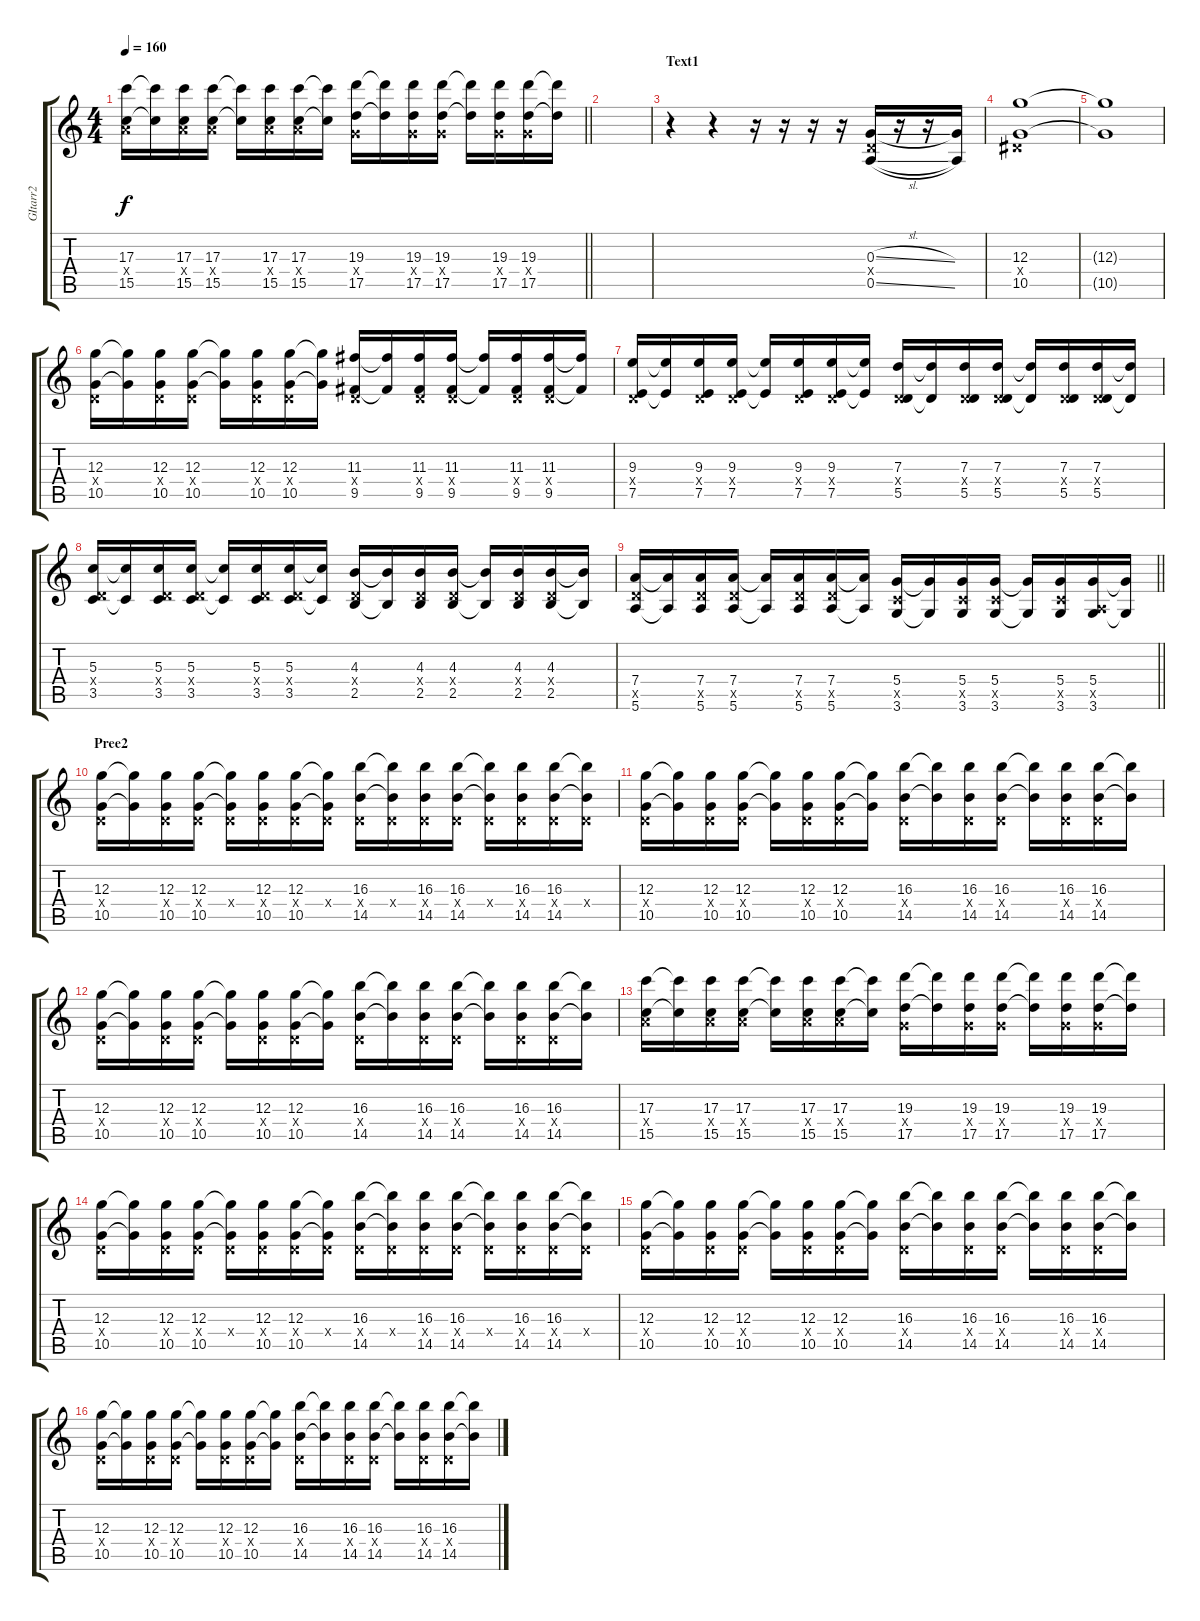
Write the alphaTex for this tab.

\track ("GItarr2" "GItarr2") {instrument distortionguitar}
\staff {score tabs}
\tuning (E4 B3 G3 D3 A2 E2) {hide}
\ts (4 4)
\tempo 160
\clef g2
\barLineRight lightlight
\ks c
(17.3 7.4{x} 15.5).16{dy f} (17.3{t} 15.5{t}).16 (17.3 7.4{x} 15.5).16 (17.3 7.4{x} 15.5).16 (17.3{t} 15.5{t}).16 (17.3 7.4{x} 15.5).16 (17.3 7.4{x} 15.5).16 (17.3{t} 15.5{t}).16 (19.3 5.4{x} 17.5).16 (19.3{t} 17.5{t}).16 (19.3 5.4{x} 17.5).16 (19.3 5.4{x} 17.5).16 (19.3{t} 17.5{t}).16 (19.3 5.4{x} 17.5).16 (19.3 5.4{x} 17.5).16 (19.3{t} 17.5{t}).16 |
|
\section ("" "Text1")
r.4 r.4 r.16 r.16 r.16 r.16 (0.3{sl} 0.4{x} 0.5{sl}).16 r.16 r.16 (0.3{t} 0.5{t}).16 |
(12.3 1.4{x} 10.5).1 |
(12.3{t} 10.5{t}).1 |
(12.3 0.4{x} 10.5).16 (12.3{t} 10.5{t}).16 (12.3 0.4{x} 10.5).16 (12.3 0.4{x} 10.5).16 (12.3{t} 10.5{t}).16 (12.3 0.4{x} 10.5).16 (12.3 0.4{x} 10.5).16 (12.3{t} 10.5{t}).16 (11.3 0.4{x} 9.5).16 (11.3{t} 9.5{t}).16 (11.3 0.4{x} 9.5).16 (11.3 0.4{x} 9.5).16 (11.3{t} 9.5{t}).16 (11.3 0.4{x} 9.5).16 (11.3 0.4{x} 9.5).16 (11.3{t} 9.5{t}).16 |
(9.3 0.4{x} 7.5).16 (9.3{t} 7.5{t}).16 (9.3 0.4{x} 7.5).16 (9.3 0.4{x} 7.5).16 (9.3{t} 7.5{t}).16 (9.3 0.4{x} 7.5).16 (9.3 0.4{x} 7.5).16 (9.3{t} 7.5{t}).16 (7.3 0.4{x} 5.5).16 (7.3{t} 5.5{t}).16 (7.3 0.4{x} 5.5).16 (7.3 0.4{x} 5.5).16 (7.3{t} 5.5{t}).16 (7.3 0.4{x} 5.5).16 (7.3 0.4{x} 5.5).16 (7.3{t} 5.5{t}).16 |
(5.3 0.4{x} 3.5).16 (5.3{t} 3.5{t}).16 (5.3 0.4{x} 3.5).16 (5.3 0.4{x} 3.5).16 (5.3{t} 3.5{t}).16 (5.3 0.4{x} 3.5).16 (5.3 0.4{x} 3.5).16 (5.3{t} 3.5{t}).16 (4.3 0.4{x} 2.5).16 (4.3{t} 2.5{t}).16 (4.3 0.4{x} 2.5).16 (4.3 0.4{x} 2.5).16 (4.3{t} 2.5{t}).16 (4.3 0.4{x} 2.5).16 (4.3 0.4{x} 2.5).16 (4.3{t} 2.5{t}).16 |
\barLineRight lightlight
(7.4 5.5{x} 5.6).16 (7.4{t} 5.6{t}).16 (7.4 5.5{x} 5.6).16 (7.4 5.5{x} 5.6).16 (7.4{t} 5.6{t}).16 (7.4 5.5{x} 5.6).16 (7.4 5.5{x} 5.6).16 (7.4{t} 5.6{t}).16 (5.4 3.5{x} 3.6).16 (5.4{t} 3.6{t}).16 (5.4 3.5{x} 3.6).16 (5.4 3.5{x} 3.6).16 (5.4{t} 3.6{t}).16 (5.4 3.5{x} 3.6).16 (5.4 0.5{x} 3.6).16 (5.4{t} 3.6{t}).16 |
\section ("" "Pree2")
(12.3 0.4{x} 10.5).16 (12.3{t} 10.5{t}).16 (12.3 0.4{x} 10.5).16 (12.3 0.4{x} 10.5).16 (12.3{t} 0.4{x} 10.5{t}).16 (12.3 0.4{x} 10.5).16 (12.3 0.4{x} 10.5).16 (12.3{t} 0.4{x} 10.5{t}).16 (16.3 0.4{x} 14.5).16 (16.3{t} 0.4{x} 14.5{t}).16 (16.3 0.4{x} 14.5).16 (16.3 0.4{x} 14.5).16 (16.3{t} 0.4{x} 14.5{t}).16 (16.3 0.4{x} 14.5).16 (16.3 0.4{x} 14.5).16 (16.3{t} 0.4{x} 14.5{t}).16 |
(12.3 0.4{x} 10.5).16 (12.3{t} 10.5{t}).16 (12.3 0.4{x} 10.5).16 (12.3 0.4{x} 10.5).16 (12.3{t} 10.5{t}).16 (12.3 0.4{x} 10.5).16 (12.3 0.4{x} 10.5).16 (12.3{t} 10.5{t}).16 (16.3 0.4{x} 14.5).16 (16.3{t} 14.5{t}).16 (16.3 0.4{x} 14.5).16 (16.3 0.4{x} 14.5).16 (16.3{t} 14.5{t}).16 (16.3 0.4{x} 14.5).16 (16.3 0.4{x} 14.5).16 (16.3{t} 14.5{t}).16 |
(12.3 0.4{x} 10.5).16 (12.3{t} 10.5{t}).16 (12.3 0.4{x} 10.5).16 (12.3 0.4{x} 10.5).16 (12.3{t} 10.5{t}).16 (12.3 0.4{x} 10.5).16 (12.3 0.4{x} 10.5).16 (12.3{t} 10.5{t}).16 (16.3 0.4{x} 14.5).16 (16.3{t} 14.5{t}).16 (16.3 0.4{x} 14.5).16 (16.3 0.4{x} 14.5).16 (16.3{t} 14.5{t}).16 (16.3 0.4{x} 14.5).16 (16.3 0.4{x} 14.5).16 (16.3{t} 14.5{t}).16 |
(17.3 7.4{x} 15.5).16 (17.3{t} 15.5{t}).16 (17.3 7.4{x} 15.5).16 (17.3 7.4{x} 15.5).16 (17.3{t} 15.5{t}).16 (17.3 7.4{x} 15.5).16 (17.3 7.4{x} 15.5).16 (17.3{t} 15.5{t}).16 (19.3 5.4{x} 17.5).16 (19.3{t} 17.5{t}).16 (19.3 5.4{x} 17.5).16 (19.3 5.4{x} 17.5).16 (19.3{t} 17.5{t}).16 (19.3 5.4{x} 17.5).16 (19.3 5.4{x} 17.5).16 (19.3{t} 17.5{t}).16 |
(12.3 0.4{x} 10.5).16 (12.3{t} 10.5{t}).16 (12.3 0.4{x} 10.5).16 (12.3 0.4{x} 10.5).16 (12.3{t} 0.4{x} 10.5{t}).16 (12.3 0.4{x} 10.5).16 (12.3 0.4{x} 10.5).16 (12.3{t} 0.4{x} 10.5{t}).16 (16.3 0.4{x} 14.5).16 (16.3{t} 0.4{x} 14.5{t}).16 (16.3 0.4{x} 14.5).16 (16.3 0.4{x} 14.5).16 (16.3{t} 0.4{x} 14.5{t}).16 (16.3 0.4{x} 14.5).16 (16.3 0.4{x} 14.5).16 (16.3{t} 0.4{x} 14.5{t}).16 |
(12.3 0.4{x} 10.5).16 (12.3{t} 10.5{t}).16 (12.3 0.4{x} 10.5).16 (12.3 0.4{x} 10.5).16 (12.3{t} 10.5{t}).16 (12.3 0.4{x} 10.5).16 (12.3 0.4{x} 10.5).16 (12.3{t} 10.5{t}).16 (16.3 0.4{x} 14.5).16 (16.3{t} 14.5{t}).16 (16.3 0.4{x} 14.5).16 (16.3 0.4{x} 14.5).16 (16.3{t} 14.5{t}).16 (16.3 0.4{x} 14.5).16 (16.3 0.4{x} 14.5).16 (16.3{t} 14.5{t}).16 |
(12.3 0.4{x} 10.5).16 (12.3{t} 10.5{t}).16 (12.3 0.4{x} 10.5).16 (12.3 0.4{x} 10.5).16 (12.3{t} 10.5{t}).16 (12.3 0.4{x} 10.5).16 (12.3 0.4{x} 10.5).16 (12.3{t} 10.5{t}).16 (16.3 0.4{x} 14.5).16 (16.3{t} 14.5{t}).16 (16.3 0.4{x} 14.5).16 (16.3 0.4{x} 14.5).16 (16.3{t} 14.5{t}).16 (16.3 0.4{x} 14.5).16 (16.3 0.4{x} 14.5).16 (16.3{t} 14.5{t}).16
